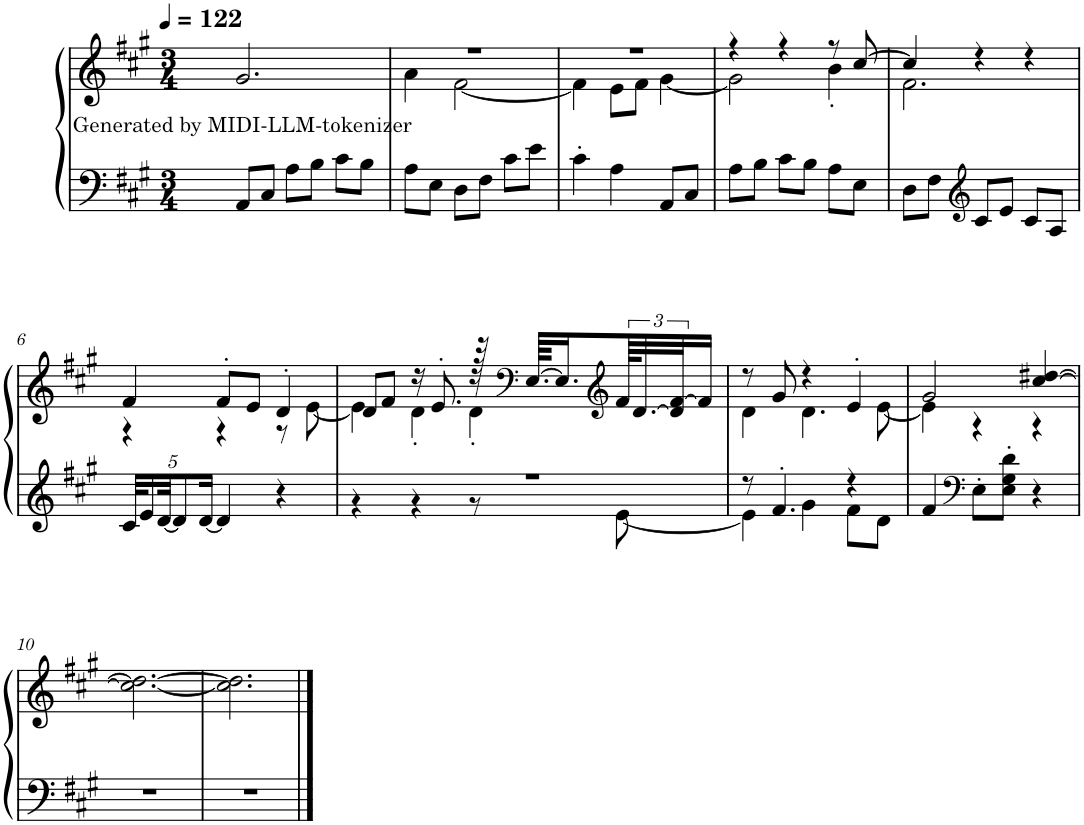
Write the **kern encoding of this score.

**kern	**kern	**text
*part1	*part1	*part1
*staff2	*staff1	*staff1
*I"Piano	*	*
*I'Pno.	*	*
*clefF4	*clefG2	*
*k[f#c#g#]	*k[f#c#g#]	*
*M3/4	*M3/4	*
*MM122	*MM122	*
=1	=1	=1
!	!	!LO:LY:b
8AA/L	2.g#/	Generated by MIDI-LLM-tokenizer
8C#/J	.	.
8A\L	.	.
8B\J	.	.
8c#\L	.	.
8B\J	.	.
=2	=2	=2
*	*^	*
8A\L	2.r	4a\	.
8E\J	.	.	.
8D\L	.	[2f#\	.
8F#\J	.	.	.
8c#\L	.	.	.
8e\J	.	.	.
=3	=3	=3	=3
4c#'\	2.r	4f#\]	.
4A\	.	8e\L	.
.	.	8f#\J	.
8AA/L	.	[4g#\	.
8C#/J	.	.	.
=4	=4	=4	=4
8A\L	4r	2g#\]	.
8B\J	.	.	.
8c#\L	4r	.	.
8B\J	.	.	.
8A\L	8r	4b'\	.
8E\J	[8cc#/	.	.
=5	=5	=5	=5
8D\L	4cc#/]	2.f#\	.
8F#\J	.	.	.
*clefG2	*	*	*
8c#/L	4r	.	.
8e/J	.	.	.
8c#/L	4r	.	.
8A/J	.	.	.
!!LO:LB:g=z	!!
=6	=6	=6	=6
*Xbrackettup	*	*	*
40c#/KLL	4f#/	4r	.
20e/	.	.	.
[40d/JK	.	.	.
10d/]	.	.	.
[20d/Jk	.	.	.
4d/]	8f#'/L	4r	.
.	8e/J	.	.
4r	4d'/	8r	.
.	.	[8e\	.
=7	=7	=7	=7
*^	*	*	*
2.r	4r	8d/L	4e\]	.
.	.	8f#/J	.	.
.	4r	16r	4d'\	.
.	.	8.e'/	.	.
.	8r	128r	4d'\	.
*	*	*clefF4	*	*
.	.	[64.E/KKLL	.	.
.	.	16.E/]	.	.
*	*	*clefG2	*	*
.	[8e\	96f#/KL	.	.
.	.	[48.d/	.	.
.	.	48d/] [48f#/J	.	.
.	.	16f#/JJ]	.	.
=8	=8	=8	=8	=8
8r	4e\]	8r	4d\	.
4.f#'/	.	8g#/	.	.
.	4g#\	4r	4.d\	.
4r	8f#\L	4e'/	.	.
.	8d\J	.	[8e\	.
*v	*v	*	*	*
=9	=9	=9	=9
4f#/	2g#/	4e\]	.
*clefF4	*	*	*
8E'\L	.	4r	.
8E\' 8G#\' 8d\'J	.	.	.
4r	[4cc#/ [4dd#X/	4r	.
*	*v	*v	*
!!LO:LB:g=z
=10	=10	=10
2.r	2.cc#\_ 2.dd#\_	.
=11	=11	=11
2.r	2.cc#\] 2.dd#\]	.
==	==	==
*-	*-	*-
